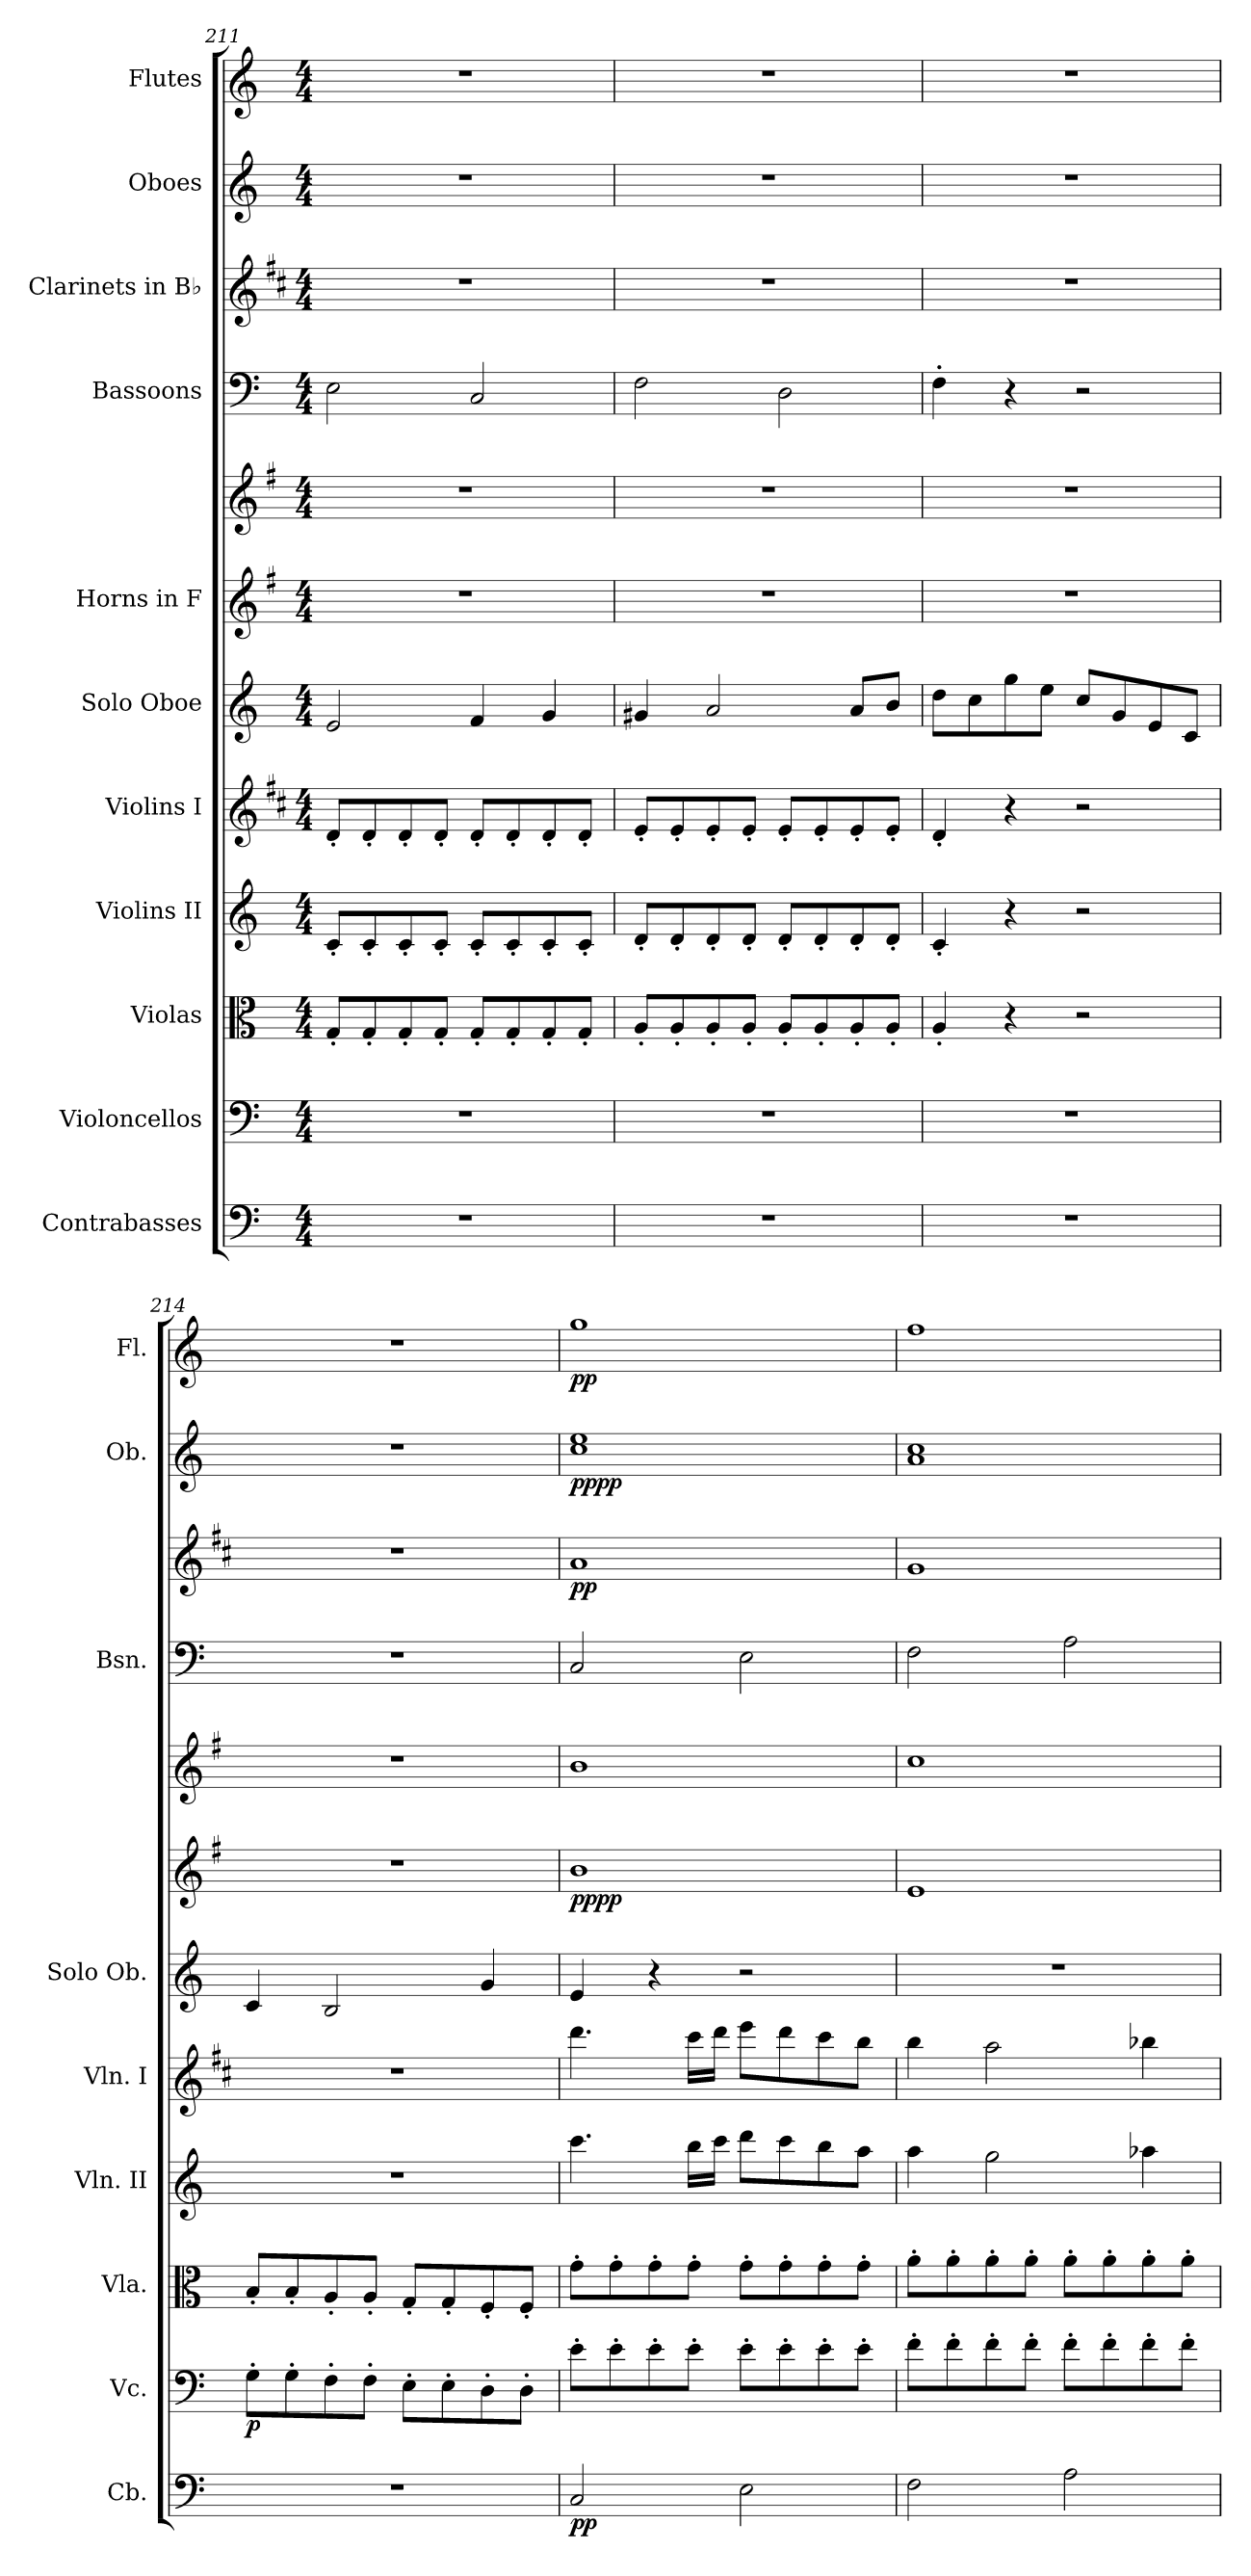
**kern	**dynam	**kern	**dynam	**kern	**kern	**kern	**kern	**kern	**kern	**dynam	**kern	**kern	**dynam	**kern	**dynam	**kern	**dynam
*part11	*part11	*part10	*part10	*part9	*part8	*part7	*part6	*part5	*part5	*part5	*part4	*part3	*part3	*part2	*part2	*part1	*part1
*staff12	*staff12	*staff11	*staff11	*staff10	*staff9	*staff8	*staff7	*staff6	*staff5	*staff5/6	*staff4	*staff3	*staff3	*staff2	*staff2	*staff1	*staff1
*I"Contrabasses	*	*I"Violoncellos	*	*I"Violas	*I"Violins II	*I"Violins I	*I"Solo Oboe	*I"Horns in F	*	*	*I"Bassoons	*I"Clarinets in B♭	*	*I"Oboes	*	*I"Flutes	*
*I'Cb.	*	*I'Vc.	*	*I'Vla.	*I'Vln. II	*I'Vln. I	*I'Solo Ob.	*	*	*	*I'Bsn.	*	*	*I'Ob.	*	*I'Fl.	*
*clefF4	*	*clefF4	*	*clefC3	*clefG2	*clefG2	*clefG2	*clefG2	*clefG2	*	*clefF4	*clefG2	*	*clefG2	*	*clefG2	*
*ITrd7c12	*	*	*	*	*	*ITrd1c2	*	*ITrd4c7	*ITrd4c7	*	*	*ITrd1c2	*	*	*	*	*
*k[]	*	*k[]	*	*k[]	*k[]	*k[]	*k[]	*k[]	*k[]	*	*k[]	*k[]	*	*k[]	*	*k[]	*
*M4/4	*	*M4/4	*	*M4/4	*M4/4	*M4/4	*M4/4	*M4/4	*M4/4	*	*M4/4	*M4/4	*	*M4/4	*	*M4/4	*
=211	=211	=211	=211	=211	=211	=211	=211	=211	=211	=211	=211	=211	=211	=211	=211	=211	=211
1r	.	1r	.	8G'/L	8c'/L	8c'/L	2e/	1r	1r	.	2E\	1r	.	1r	.	1r	.
.	.	.	.	8G'/	8c'/	8c'/	.	.	.	.	.	.	.	.	.	.	.
.	.	.	.	8G'/	8c'/	8c'/	.	.	.	.	.	.	.	.	.	.	.
.	.	.	.	8G'/J	8c'/J	8c'/J	.	.	.	.	.	.	.	.	.	.	.
.	.	.	.	8G'/L	8c'/L	8c'/L	4f/	.	.	.	2C/	.	.	.	.	.	.
.	.	.	.	8G'/	8c'/	8c'/	.	.	.	.	.	.	.	.	.	.	.
.	.	.	.	8G'/	8c'/	8c'/	4g/	.	.	.	.	.	.	.	.	.	.
.	.	.	.	8G'/J	8c'/J	8c'/J	.	.	.	.	.	.	.	.	.	.	.
!!LO:PB:g=z
=212	=212	=212	=212	=212	=212	=212	=212	=212	=212	=212	=212	=212	=212	=212	=212	=212	=212
1r	.	1r	.	8A'/L	8d'/L	8d'/L	4g#X/	1r	1r	.	2F\	1r	.	1r	.	1r	.
.	.	.	.	8A'/	8d'/	8d'/	.	.	.	.	.	.	.	.	.	.	.
.	.	.	.	8A'/	8d'/	8d'/	2a/	.	.	.	.	.	.	.	.	.	.
.	.	.	.	8A'/J	8d'/J	8d'/J	.	.	.	.	.	.	.	.	.	.	.
.	.	.	.	8A'/L	8d'/L	8d'/L	.	.	.	.	2D\	.	.	.	.	.	.
.	.	.	.	8A'/	8d'/	8d'/	.	.	.	.	.	.	.	.	.	.	.
.	.	.	.	8A'/	8d'/	8d'/	8a/L	.	.	.	.	.	.	.	.	.	.
.	.	.	.	8A'/J	8d'/J	8d'/J	8b/J	.	.	.	.	.	.	.	.	.	.
=213	=213	=213	=213	=213	=213	=213	=213	=213	=213	=213	=213	=213	=213	=213	=213	=213	=213
1r	.	1r	.	4A'/	4c'/	4c'/	8dd\L	1r	1r	.	4F'\	1r	.	1r	.	1r	.
.	.	.	.	.	.	.	8cc\	.	.	.	.	.	.	.	.	.	.
.	.	.	.	4r	4r	4r	8gg\	.	.	.	4r	.	.	.	.	.	.
.	.	.	.	.	.	.	8ee\J	.	.	.	.	.	.	.	.	.	.
.	.	.	.	2r	2r	2r	8cc/L	.	.	.	2r	.	.	.	.	.	.
.	.	.	.	.	.	.	8g/	.	.	.	.	.	.	.	.	.	.
.	.	.	.	.	.	.	8e/	.	.	.	.	.	.	.	.	.	.
.	.	.	.	.	.	.	8c/J	.	.	.	.	.	.	.	.	.	.
=214	=214	=214	=214	=214	=214	=214	=214	=214	=214	=214	=214	=214	=214	=214	=214	=214	=214
!	!	!	!LO:DY:b	!	!	!	!	!	!	!	!	!	!	!	!	!	!
1r	.	8G'\L	p	8B'/L	1r	1r	4c/	1r	1r	.	1r	1r	.	1r	.	1r	.
.	.	8G'\	.	8B'/	.	.	.	.	.	.	.	.	.	.	.	.	.
.	.	8F'\	.	8A'/	.	.	2B/	.	.	.	.	.	.	.	.	.	.
.	.	8F'\J	.	8A'/J	.	.	.	.	.	.	.	.	.	.	.	.	.
.	.	8E'\L	.	8G'/L	.	.	.	.	.	.	.	.	.	.	.	.	.
.	.	8E'\	.	8G'/	.	.	.	.	.	.	.	.	.	.	.	.	.
.	.	8D'\	.	8F'/	.	.	4g/	.	.	.	.	.	.	.	.	.	.
.	.	8D'\J	.	8F'/J	.	.	.	.	.	.	.	.	.	.	.	.	.
=215	=215	=215	=215	=215	=215	=215	=215	=215	=215	=215	=215	=215	=215	=215	=215	=215	=215
*	*	*	*	*	*	*	*	*	*	*	*	*	*	*^	*	*	*
!	!LO:DY:b	!	!	!	!	!	!	!	!	!LO:DY:b=2	!	!	!	!	!	!	!	!
!	!	!	!	!	!	!	!	!	!	!LO:DY:n=1:b	!	!	!LO:DY:b	!	!	!LO:DY:b	!	!
!	!	!	!	!	!	!	!	!	!	!	!	!	!	!	!	!LO:DY:n=1:b	!	!LO:DY:b
2CC/	pp	8e'\L	.	8g'\L	4.ccc\	4.ccc\	4e/	1e	1e	pp pp	2C/	1g	pp	1ee	1cc	pp pp	1gg	pp
.	.	8e'\	.	8g'\	.	.	.	.	.	.	.	.	.	.	.	.	.	.
.	.	8e'\	.	8g'\	.	.	4r	.	.	.	.	.	.	.	.	.	.	.
.	.	8e'\J	.	8g'\J	16bb\LL	16bb\LL	.	.	.	.	.	.	.	.	.	.	.	.
.	.	.	.	.	16ccc\JJ	16ccc\JJ	.	.	.	.	.	.	.	.	.	.	.	.
2EE\	.	8e'\L	.	8g'\L	8ddd\L	8ddd\L	2r	.	.	.	2E\	.	.	.	.	.	.	.
.	.	8e'\	.	8g'\	8ccc\	8ccc\	.	.	.	.	.	.	.	.	.	.	.	.
.	.	8e'\	.	8g'\	8bb\	8bb\	.	.	.	.	.	.	.	.	.	.	.	.
.	.	8e'\J	.	8g'\J	8aa\J	8aa\J	.	.	.	.	.	.	.	.	.	.	.	.
!!LO:PB:g=z
=216	=216	=216	=216	=216	=216	=216	=216	=216	=216	=216	=216	=216	=216	=216	=216	=216	=216	=216
2FF\	.	8f'\L	.	8a'\L	4aa\	4aa\	1r	1A	1f	.	2F\	1f	.	1cc	1a	.	1ff	.
.	.	8f'\	.	8a'\	.	.	.	.	.	.	.	.	.	.	.	.	.	.
.	.	8f'\	.	8a'\	2gg\	2gg\	.	.	.	.	.	.	.	.	.	.	.	.
.	.	8f'\J	.	8a'\J	.	.	.	.	.	.	.	.	.	.	.	.	.	.
2AA\	.	8f'\L	.	8a'\L	.	.	.	.	.	.	2A\	.	.	.	.	.	.	.
.	.	8f'\	.	8a'\	.	.	.	.	.	.	.	.	.	.	.	.	.	.
.	.	8f'\	.	8a'\	4aa-X\	4aa-X\	.	.	.	.	.	.	.	.	.	.	.	.
.	.	8f'\J	.	8a'\J	.	.	.	.	.	.	.	.	.	.	.	.	.	.
*	*	*	*	*	*	*	*	*	*	*	*	*	*	*v	*v	*	*	*
=	=	=	=	=	=	=	=	=	=	=	=	=	=	=	=	=	=
*-	*-	*-	*-	*-	*-	*-	*-	*-	*-	*-	*-	*-	*-	*-	*-	*-	*-
